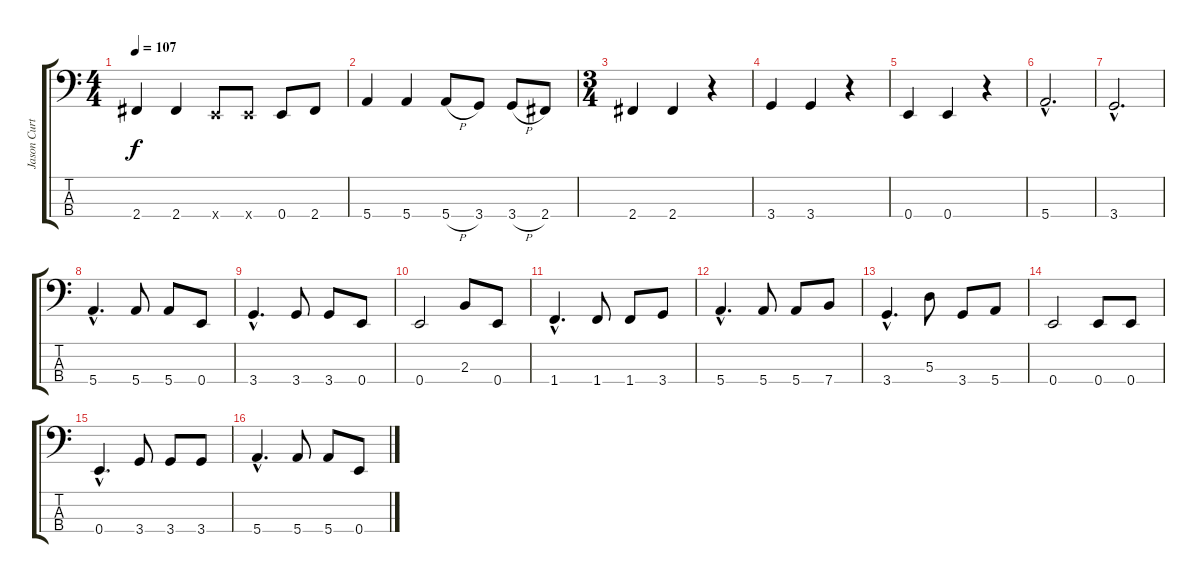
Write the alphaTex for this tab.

\track ("Jason Curtis Newsted" "Jason Curt") {instrument electricbasspick}
\staff {score tabs}
\tuning (G2 D2 A1 E1) {hide}
\ts (4 4)
\tempo 107
\clef f4
\ks c
2.4.4{dy f} 2.4.4 0.4{x}.8 0.4{x}.8 0.4.8 2.4.8 |
5.4.4 5.4.4 5.4{h}.8 3.4.8 3.4{h}.8 2.4.8 |
\ts (3 4)
2.4.4 2.4.4 r.4 |
3.4.4 3.4.4 r.4 |
0.4.4 0.4.4 r.4 |
5.4{hac}.2{d} |
3.4{hac}.2{d} |
5.4{hac}.4{d} 5.4.8 5.4.8 0.4.8 |
3.4{hac}.4{d} 3.4.8 3.4.8 0.4.8 |
0.4.2 2.3.8 0.4.8 |
1.4{hac}.4{d} 1.4.8 1.4.8 3.4.8 |
5.4{hac}.4{d} 5.4.8 5.4.8 7.4.8 |
3.4{hac}.4{d} 5.3.8 3.4.8 5.4.8 |
0.4.2 0.4.8 0.4.8 |
0.4{hac}.4{d} 3.4.8 3.4.8 3.4.8 |
5.4{hac}.4{d} 5.4.8 5.4.8 0.4.8
